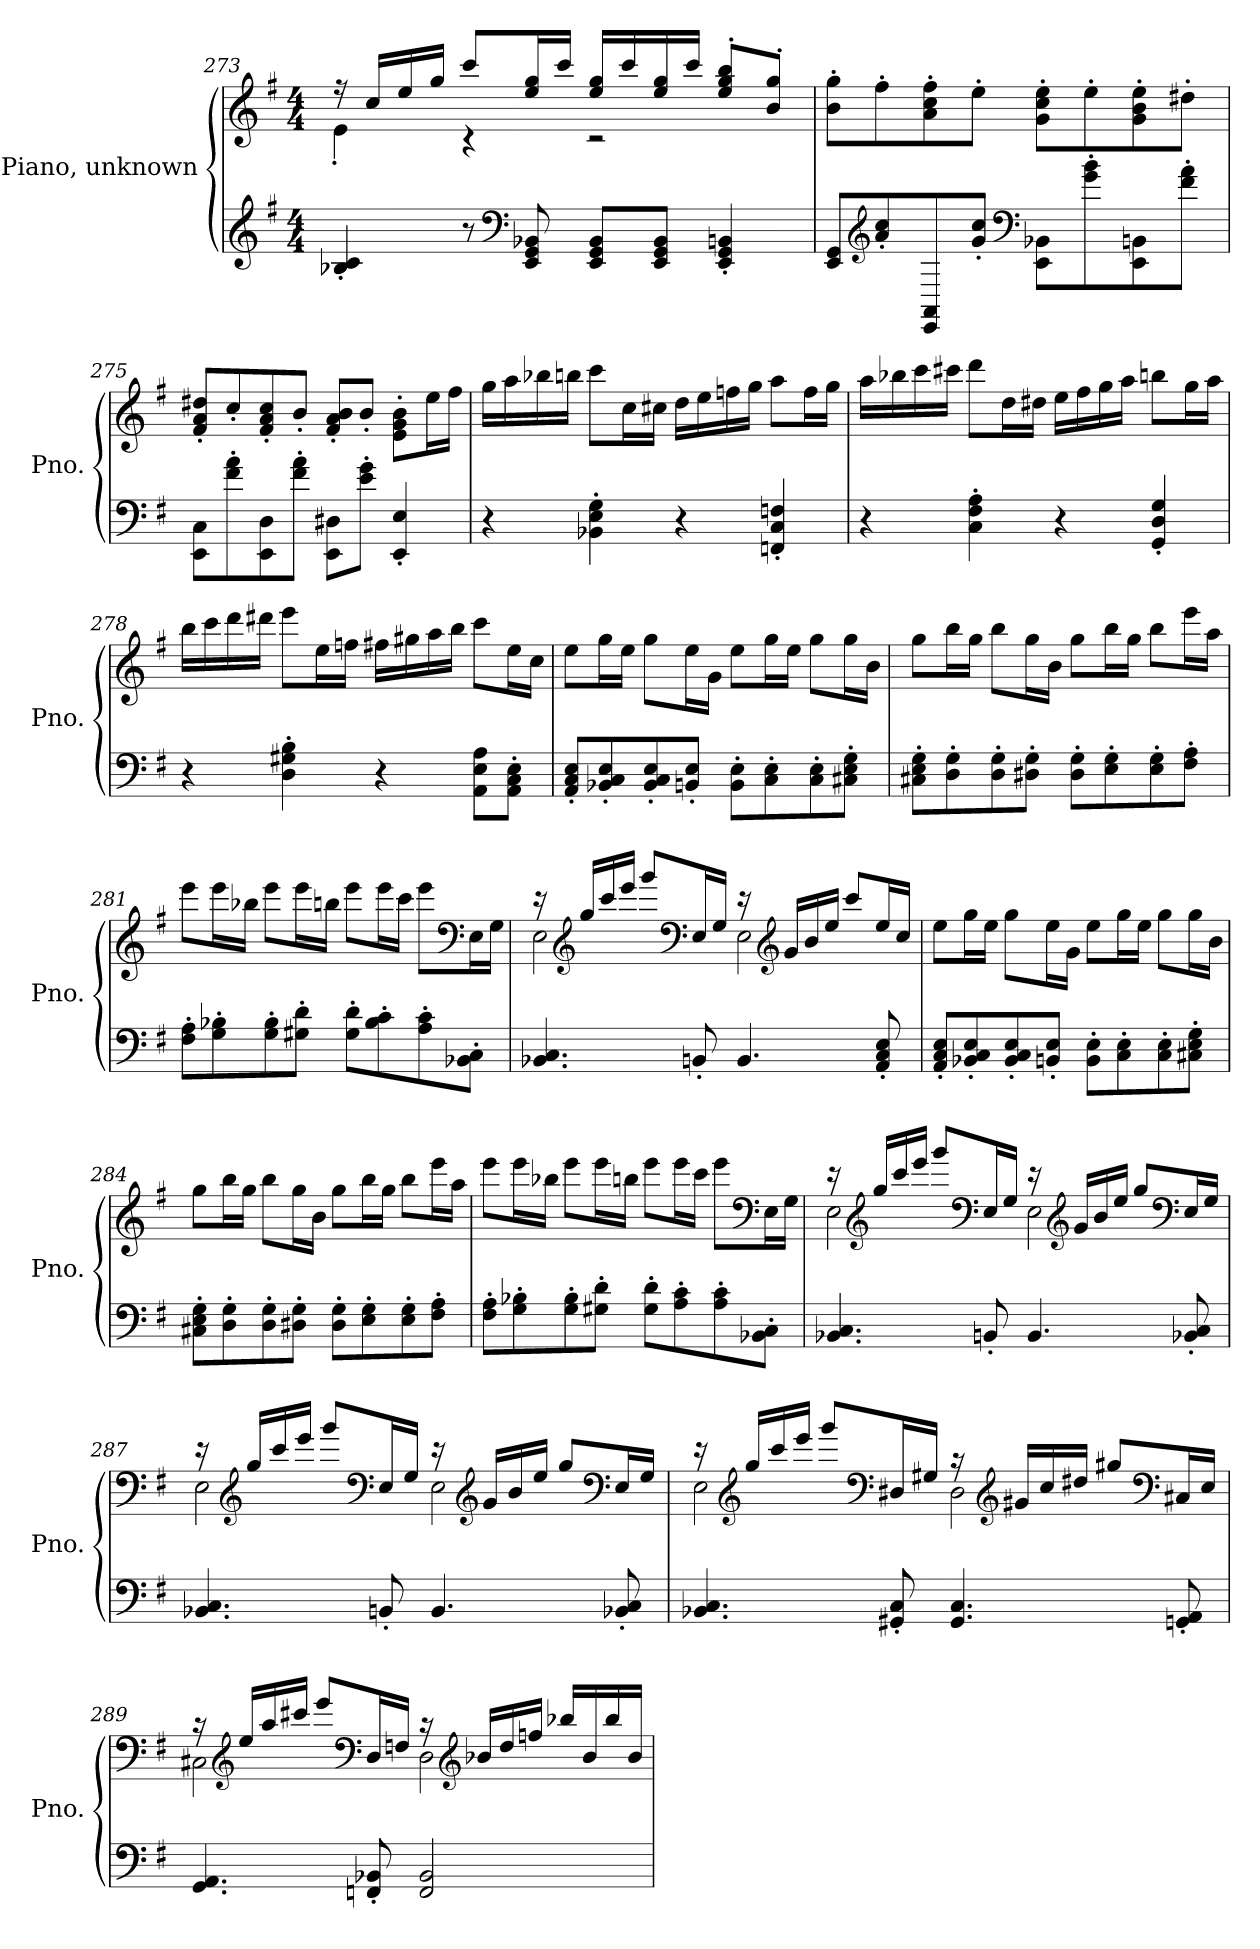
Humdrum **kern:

**kern	**kern
*part1	*part1
*staff2	*staff1
*I"Piano, unknown	*
*I'Pno.	*
*clefG2	*clefG2
*k[f#]	*k[f#]
*M4/4	*M4/4
=273	=273
*	*^
4B-X/' 4c/'	16r	4e'\
.	16cc/LL	.
.	16ee/	.
.	16gg/JJ	.
8r	8ccc/L	4r
*clefF4	*	*
8EE/ 8GG/ 8BB-X/	16ee/ 16gg/L	.
.	16ccc/JJ	.
8EE/ 8GG/ 8BB-/L	16ee/ 16gg/LL	2r
.	16ccc/	.
8EE/ 8GG/ 8BB-/J	16ee/ 16gg/	.
.	16ccc/JJ	.
4EE/' 4GG/' 4BBn/'	8ee/' 8gg/' 8bb/'L	.
.	8b/' 8gg/'J	.
*	*v	*v
!!LO:LB:g=z
=274	=274
8EE/ 8GG/L	8b\' 8gg\'L
*clefG2	*
8a/' 8cc/'	8ff#'\
8EE/ 8AA/	8a\' 8cc\' 8ff#\'
8g/' 8cc/'J	8ee'\J
*clefF4	*
8EE\ 8BB-X\L	8g\' 8cc\' 8ee\'L
8g\' 8b\'	8ee'\
8EE\ 8BBn\	8g\' 8b\' 8ee\'
8f#\' 8a\'J	8dd#X'\J
=275	=275
8EE\ 8C\L	8f#/' 8a/' 8dd#X/'L
8f#\' 8a\'	8cc'/
8EE\ 8D\	8f#/' 8a/' 8cc/'
8f#\' 8a\'J	8b'/J
8EE\ 8D#X\L	8f#/' 8a/' 8b/'L
8e\' 8g\'J	8b'/J
4EE/' 4E/'	8e\' 8g\' 8b\'L
.	16ee\L
.	16ff#\JJ
=276	=276
4r	16gg\LL
.	16aa\
.	16bb-X\
.	16bbn\JJ
4BB-X\' 4E\' 4G\'	8ccc\L
.	16cc\L
.	16cc#X\JJ
4r	16dd\LL
.	16ee\
.	16ffn\
.	16gg\JJ
4FFn/' 4C/' 4Fn/'	8aa\L
.	16ff\L
.	16gg\JJ
!!LO:LB:g=z
=277	=277
4r	16aa\LL
.	16bb-X\
.	16ccc\
.	16ccc#X\JJ
4C\' 4F#\' 4A\'	8ddd\L
.	16dd\L
.	16dd#X\JJ
4r	16ee\LL
.	16ff#\
.	16gg\
.	16aa\JJ
4GG/' 4D/' 4G/'	8bbn\L
.	16gg\L
.	16aa\JJ
=278	=278
4r	16bb\LL
.	16ccc\
.	16ddd\
.	16ddd#X\JJ
4D\' 4G#X\' 4B\'	8eee\L
.	16ee\L
.	16ffn\JJ
4r	16ff#X\LL
.	16gg#X\
.	16aa\
.	16bb\JJ
8AA\ 8E\ 8A\L	8ccc\L
8AA\' 8C\' 8E\'J	16ee\L
.	16cc\JJ
!!LO:PB:g=z
=279	=279
8AA/' 8C/' 8E/'L	8ee\L
8BB-X/' 8C/' 8E/'	16gg\L
.	16ee\JJ
8BB-/' 8C/' 8E/'	8gg\L
8BBn/' 8E/'J	16ee\L
.	16g\JJ
8BB\' 8E\'L	8ee\L
8C\' 8E\'	16gg\L
.	16ee\JJ
8C\' 8E\'	8gg\L
8C#X\' 8E\' 8G\'J	16gg\L
.	16b\JJ
=280	=280
8C#X\' 8E\' 8G\'L	8gg\L
8D\' 8G\'	16bb\L
.	16gg\JJ
8D\' 8G\'	8bb\L
8D#X\' 8G\'J	16gg\L
.	16b\JJ
8D#\' 8G\'L	8gg\L
8E\' 8G\'	16bb\L
.	16gg\JJ
8E\' 8G\'	8bb\L
8F#\' 8A\'J	16eee\L
.	16aa\JJ
!!LO:LB:g=z
=281	=281
8F#\' 8A\'L	8eee\L
8G\' 8B-X\'	16eee\L
.	16bb-X\JJ
8G\' 8B-\'	8eee\L
8G#X\' 8d\'J	16eee\L
.	16bbn\JJ
8G#\' 8d\'L	8eee\L
8B-\' 8c\'	16eee\L
.	16ccc\JJ
8A\' 8c\'	8eee\L
*	*clefF4
8BB-X\' 8C\'J	16E\L
.	16G\JJ
=282	=282
*	*^
4.BB-X/ 4.C/	16r	2E\
*	*clefG2	*
.	16gg/LL	.
.	16ccc/	.
.	16eee/JJ	.
.	8ggg/L	.
*	*clefF4	*
8BBn'/	16E/L	.
.	16G/JJ	.
4.BB/	16r	2E\
*	*clefG2	*
.	16g/LL	.
.	16b/	.
.	16ee/JJ	.
.	8ccc/L	.
8AA/' 8C/' 8E/'	16ee/L	.
.	16cc/JJ	.
*	*v	*v
!!LO:LB:g=z
=283	=283
8AA/' 8C/' 8E/'L	8ee\L
8BB-X/' 8C/' 8E/'	16gg\L
.	16ee\JJ
8BB-/' 8C/' 8E/'	8gg\L
8BBn/' 8E/'J	16ee\L
.	16g\JJ
8BB\' 8E\'L	8ee\L
8C\' 8E\'	16gg\L
.	16ee\JJ
8C\' 8E\'	8gg\L
8C#X\' 8E\' 8G\'J	16gg\L
.	16b\JJ
=284	=284
8C#X\' 8E\' 8G\'L	8gg\L
8D\' 8G\'	16bb\L
.	16gg\JJ
8D\' 8G\'	8bb\L
8D#X\' 8G\'J	16gg\L
.	16b\JJ
8D#\' 8G\'L	8gg\L
8E\' 8G\'	16bb\L
.	16gg\JJ
8E\' 8G\'	8bb\L
8F#\' 8A\'J	16eee\L
.	16aa\JJ
!!LO:LB:g=z
=285	=285
8F#\' 8A\'L	8eee\L
8G\' 8B-X\'	16eee\L
.	16bb-X\JJ
8G\' 8B-\'	8eee\L
8G#X\' 8d\'J	16eee\L
.	16bbn\JJ
8G#\' 8d\'L	8eee\L
8A\' 8c\'	16eee\L
.	16ccc\JJ
8A\' 8c\'	8eee\L
*	*clefF4
8BB-X\' 8C\'J	16E\L
.	16G\JJ
=286	=286
*	*^
4.BB-X/ 4.C/	16r	2E\
*	*clefG2	*
.	16gg/LL	.
.	16ccc/	.
.	16eee/JJ	.
.	8ggg/L	.
*	*clefF4	*
8BBn'/	16E/L	.
.	16G/JJ	.
4.BB/	16r	2E\
*	*clefG2	*
.	16g/LL	.
.	16b/	.
.	16ee/JJ	.
.	8gg/L	.
*	*clefF4	*
8BB-X/' 8C/'	16E/L	.
.	16G/JJ	.
!!LO:LB:g=z	!!
=287	=287	=287
4.BB-X/ 4.C/	16r	2E\
*	*clefG2	*
.	16gg/LL	.
.	16ccc/	.
.	16eee/JJ	.
.	8ggg/L	.
*	*clefF4	*
8BBn'/	16E/L	.
.	16G/JJ	.
4.BB/	16r	2E\
*	*clefG2	*
.	16g/LL	.
.	16b/	.
.	16ee/JJ	.
.	8gg/L	.
*	*clefF4	*
8BB-X/' 8C/'	16E/L	.
.	16G/JJ	.
!!LO:LB:g=z	!!
=288	=288	=288
4.BB-X/ 4.C/	16r	2E\
*	*clefG2	*
.	16gg/LL	.
.	16ccc/	.
.	16eee/JJ	.
.	8ggg/L	.
*	*clefF4	*
8GG#X/' 8C/'	16D#X/L	.
.	16G#X/JJ	.
4.GG#/ 4.C/	16r	2D#\
*	*clefG2	*
.	16g#X/LL	.
.	16cc/	.
.	16dd#X/JJ	.
.	8gg#X/L	.
*	*clefF4	*
8GGn/' 8AA/'	16C#X/L	.
.	16E/JJ	.
!!LO:PB:g=z	!!
=289	=289	=289
4.GG/ 4.AA/	16r	2C#X\
*	*clefG2	*
.	16ee/LL	.
.	16aa/	.
.	16ccc#X/JJ	.
.	8eee/L	.
*	*clefF4	*
8FFn/' 8BB-X/'	16D/L	.
.	16Fn/JJ	.
2FF/ 2BB-/	16r	2D\
*	*clefG2	*
.	16b-X/LL	.
.	16dd/	.
.	16ffn/JJ	.
.	16bb-X/LL	.
.	16b-/	.
.	16bb-/	.
.	16b-/JJ	.
*	*v	*v
=	=
*-	*-
